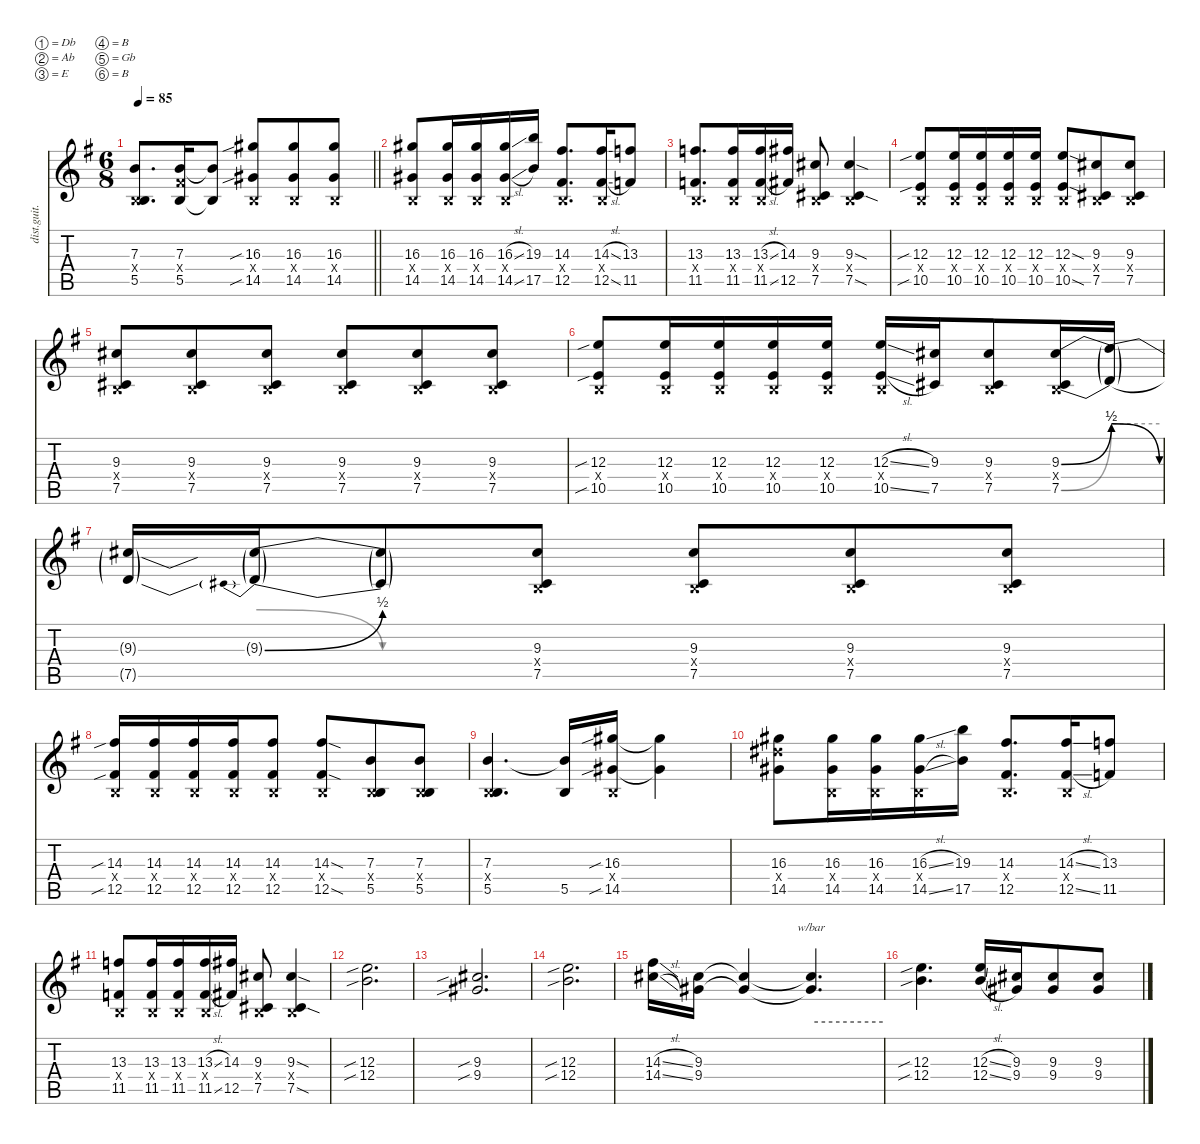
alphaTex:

\defaultSystemsLayout 4
\hideDynamics
\bracketExtendMode nobrackets
\otherSystemsTrackNameOrientation horizontal
\track ("Guitar 1" "dist.guit.") {instrument distortionguitar}
\staff {score tabs}
\tuning (Db4 Ab3 E3 B2 Gb2 B1)
\ts (6 8)
\tempo 85
\clef g2
\barLineRight lightlight
\ks eminor
(7.3{acc forcenatural} 0.4{x acc forcenatural} 5.5{acc forcenatural}).8{d dy f beam Up} (7.3{acc forcenatural} 7.4{x acc #} 5.5{acc forcenatural}).16{beam Up} (7.3{t acc forcenatural} 5.5{t acc forcenatural}).8{beam Up} (16.3{sib acc #} 0.4{x acc forcenatural} 14.5{sib acc #}).8{beam Up} (16.3{acc #} 0.4{x acc forcenatural} 14.5{acc #}).8{beam Up} (16.3{acc #} 0.4{x acc forcenatural} 14.5{acc #}).8{beam Up} |
(16.3{acc #} 0.4{x acc forcenatural} 14.5{acc #}).8{beam Up} (16.3{acc #} 0.4{x acc forcenatural} 14.5{acc #}).16{beam Up} (16.3{acc #} 0.4{x acc forcenatural} 14.5{acc #}).16{beam Up} (16.3{sl acc #} 0.4{x acc forcenatural} 14.5{sl acc #}).16{beam Up} (19.3{acc forcenatural} 17.5{acc forcenatural}).16{beam Up} (14.3{acc #} 0.4{x acc forcenatural} 12.5{acc #}).8{d beam Up} (14.3{sl acc #} 0.4{x acc forcenatural} 12.5{sl acc #}).16{beam Up} (13.3{acc forcenatural} 11.5{acc forcenatural}).8{beam Up} |
(13.3{acc forcenatural} 0.4{x acc forcenatural} 11.5{acc forcenatural}).8{d beam Up} (13.3{acc forcenatural} 0.4{x acc forcenatural} 11.5{acc forcenatural}).16{beam Up} (13.3{sl acc forcenatural} 0.4{x acc forcenatural} 11.5{sl acc forcenatural}).16{beam Up} (14.3{acc #} 12.5{acc #}).16{beam Up} (9.3{acc #} 0.4{x acc forcenatural} 7.5{acc #}).8{beam Up} (9.3{sod acc #} 0.4{x acc forcenatural} 7.5{sod acc #}).4{beam Up} |
(12.3{sib acc forcenatural} 0.4{x acc forcenatural} 10.5{sib acc forcenatural}).8{beam Up} (12.3{acc forcenatural} 0.4{x acc forcenatural} 10.5{acc forcenatural}).16{beam Up} (12.3{acc forcenatural} 0.4{x acc forcenatural} 10.5{acc forcenatural}).16{beam Up} (12.3{acc forcenatural} 0.4{x acc forcenatural} 10.5{acc forcenatural}).16{beam Up} (12.3{acc forcenatural} 0.4{x acc forcenatural} 10.5{acc forcenatural}).16{beam Up} (12.3{sod acc forcenatural} 0.4{x acc forcenatural} 10.5{sod acc forcenatural}).8{beam Up} (9.3{acc #} 0.4{x acc forcenatural} 7.5{acc #}).8{beam Up} (9.3{acc #} 0.4{x acc forcenatural} 7.5{acc #}).8{beam Up} |
(9.3{acc #} 0.4{x acc forcenatural} 7.5{acc #}).8{beam Up} (9.3{acc #} 0.4{x acc forcenatural} 7.5{acc #}).8{beam Up} (9.3{acc #} 0.4{x acc forcenatural} 7.5{acc #}).8{beam Up} (9.3{acc #} 0.4{x acc forcenatural} 7.5{acc #}).8{beam Up} (9.3{acc #} 0.4{x acc forcenatural} 7.5{acc #}).8{beam Up} (9.3{acc #} 0.4{x acc forcenatural} 7.5{acc #}).8{beam Up} |
(12.3{sib acc forcenatural} 0.4{x acc forcenatural} 10.5{sib acc forcenatural}).8{beam Up} (12.3{acc forcenatural} 0.4{x acc forcenatural} 10.5{acc forcenatural}).16{beam Up} (12.3{acc forcenatural} 0.4{x acc forcenatural} 10.5{acc forcenatural}).16{beam Up} (12.3{acc forcenatural} 0.4{x acc forcenatural} 10.5{acc forcenatural}).16{beam Up} (12.3{acc forcenatural} 0.4{x acc forcenatural} 10.5{acc forcenatural}).16{beam Up} (12.3{sl acc forcenatural} 0.4{x acc forcenatural} 10.5{sl acc forcenatural}).16{beam Up} (9.3{acc #} 7.5{acc #}).16{beam Up} (9.3{acc #} 0.4{x acc forcenatural} 7.5{acc #}).8{beam Up} (9.3{be (bend 0 0 60 2) acc #} 0.4{x acc forcenatural} 7.5{be (bend 0 0 60 2) acc #}).16{beam Up} (9.3{be (release 0 2 60 0) t} 7.5{be (hold 0 2 60 2) t}).16{beam Up} |
(9.3{t acc #} 7.5{t}).16{beam Up} (9.3{be (bend 0 0 60 2) t acc #} 7.5{be (prebendrelease 0 2 60 0) t}).16{beam Up} (9.3{be (hold 0 0 60 0) t acc #} 7.5{be (hold 0 0 60 0) t acc #}).8{beam Up} (9.3{acc #} 0.4{x acc forcenatural} 7.5{acc #}).8{beam Up} (9.3{acc #} 0.4{x acc forcenatural} 7.5{acc #}).8{beam Up} (9.3{acc #} 0.4{x acc forcenatural} 7.5{acc #}).8{beam Up} (9.3{acc #} 0.4{x acc forcenatural} 7.5{acc #}).8{beam Up} |
(14.3{sib acc #} 0.4{x acc forcenatural} 12.5{sib acc #}).16{beam Up} (14.3{acc #} 0.4{x acc forcenatural} 12.5{acc #}).16{beam Up} (14.3{acc #} 0.4{x acc forcenatural} 12.5{acc #}).16{beam Up} (14.3{acc #} 0.4{x acc forcenatural} 12.5{acc #}).16{beam Up} (14.3{acc #} 0.4{x acc forcenatural} 12.5{acc #}).8{beam Up} (14.3{sod acc #} 0.4{x acc forcenatural} 12.5{sod acc #}).8{beam Up} (7.3{acc forcenatural} 0.4{x acc forcenatural} 5.5{acc forcenatural}).8{beam Up} (7.3{acc forcenatural} 0.4{x acc forcenatural} 5.5{acc forcenatural}).8{beam Up} |
(7.3{acc forcenatural} 0.4{x acc forcenatural} 5.5{acc forcenatural}).4{d beam Up} (7.3{t acc forcenatural} 5.5{acc forcenatural}).16{beam Up} (16.3{sib acc #} 0.4{x acc forcenatural} 14.5{sib acc #}).16{beam Up} (16.3{t acc #} 14.5{t acc #}).4{beam Down} |
(16.3{acc #} 16.4{x acc #} 14.5{acc #}).8{beam Down} (16.3{acc #} 0.4{x acc forcenatural} 14.5{acc #}).16{beam Down} (16.3{acc #} 0.4{x acc forcenatural} 14.5{acc #}).16{beam Down} (16.3{sl acc #} 0.4{x acc forcenatural} 14.5{sl acc #}).16{beam Down} (19.3{acc forcenatural} 17.5{acc forcenatural}).16{beam Down} (14.3{acc #} 0.4{x acc forcenatural} 12.5{acc #}).8{d beam Up} (14.3{sl acc #} 0.4{x acc forcenatural} 12.5{sl acc #}).16{beam Up} (13.3{acc forcenatural} 11.5{acc forcenatural}).8{beam Up} |
(13.3{acc forcenatural} 0.4{x acc forcenatural} 11.5{acc forcenatural}).8{beam Up} (13.3{acc forcenatural} 0.4{x acc forcenatural} 11.5{acc forcenatural}).16{beam Up} (13.3{acc forcenatural} 0.4{x acc forcenatural} 11.5{acc forcenatural}).16{beam Up} (13.3{sl acc forcenatural} 0.4{x acc forcenatural} 11.5{sl acc forcenatural}).16{beam Up} (14.3{acc #} 12.5{acc #}).16{beam Up} (9.3{acc #} 0.4{x acc forcenatural} 7.5{acc #}).8{beam Up} (9.3{sod acc #} 0.4{x acc forcenatural} 7.5{sod acc #}).4{beam Up} |
(12.3{sib acc forcenatural} 12.4{sib acc forcenatural}).2{d beam Down} |
(9.3{sib acc #} 9.4{sib acc #}).2{d beam Up} |
(12.3{sib acc forcenatural} 12.4{sib acc forcenatural}).2{d beam Down} |
(14.3{sl acc #} 14.4{sl acc #}).16{beam Down} (9.3{acc #} 9.4{acc #}).16{beam Down} (9.3{t acc #} 9.4{t acc #}).4{beam Up} (9.3{t acc #} 9.4{t acc #}).4{d tbe (hold default 0 0 60 0) beam Up} |
(12.3{sib acc forcenatural} 12.4{sib acc forcenatural}).4{d beam Down} (12.3{sl acc forcenatural} 12.4{sl acc forcenatural}).16{beam Up} (9.3{acc #} 9.4{acc #}).16{beam Up} (9.3{acc #} 9.4{acc #}).8{beam Up} (9.3{acc #} 9.4{acc #}).8{beam Up}
